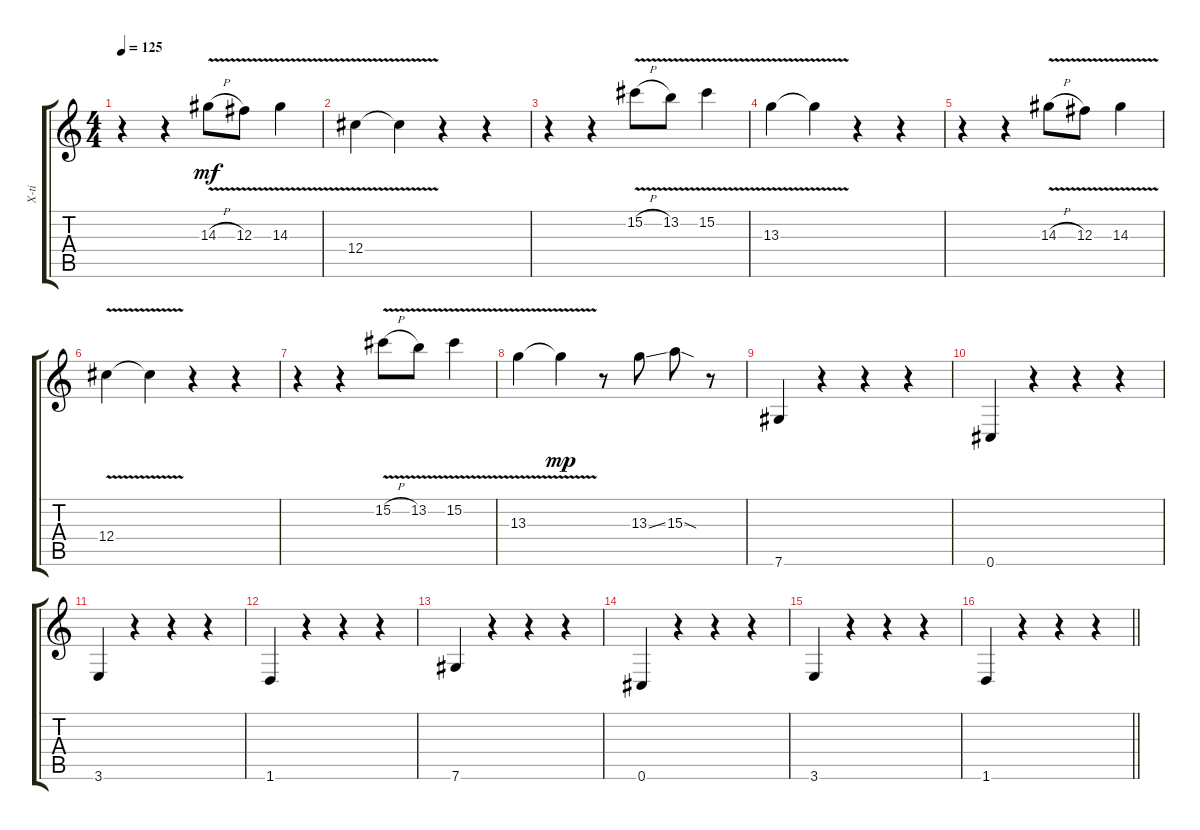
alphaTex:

\track ("X-ti" "X-ti") {instrument overdrivenguitar}
\staff {score tabs}
\tuning (Eb4 Bb3 Gb3 Db3 Ab2 Db2) {hide}
\ts (4 4)
\tempo 125
\clef g2
\ks c
r.4{dy f instrument electricguitarclean} r.4 14.3{v h}.8{dy mf} 12.3{v}.8 14.3{v}.4 |
12.4{v}.4 12.4{t}.4 r.4 r.4 |
r.4 r.4 15.2{v h}.8 13.2{v}.8 15.2{v}.4 |
13.3{v}.4 13.3{t}.4 r.4 r.4 |
r.4 r.4 14.3{v h}.8 12.3{v}.8 14.3{v}.4 |
12.4{v}.4 12.4{t}.4 r.4 r.4 |
r.4 r.4 15.2{v h}.8 13.2{v}.8 15.2{v}.4 |
13.3{v}.4 13.3{t}.4{dy mp} r.8 13.3{ss}.8{instrument overdrivenguitar} 15.3{sod}.8 r.8 |
7.6.4 r.4 r.4 r.4 |
0.6.4 r.4 r.4 r.4 |
3.6.4 r.4 r.4 r.4 |
1.6.4 r.4 r.4 r.4 |
7.6.4 r.4 r.4 r.4 |
0.6.4 r.4 r.4 r.4 |
3.6.4 r.4 r.4 r.4 |
\barLineRight lightlight
1.6.4 r.4 r.4 r.4
